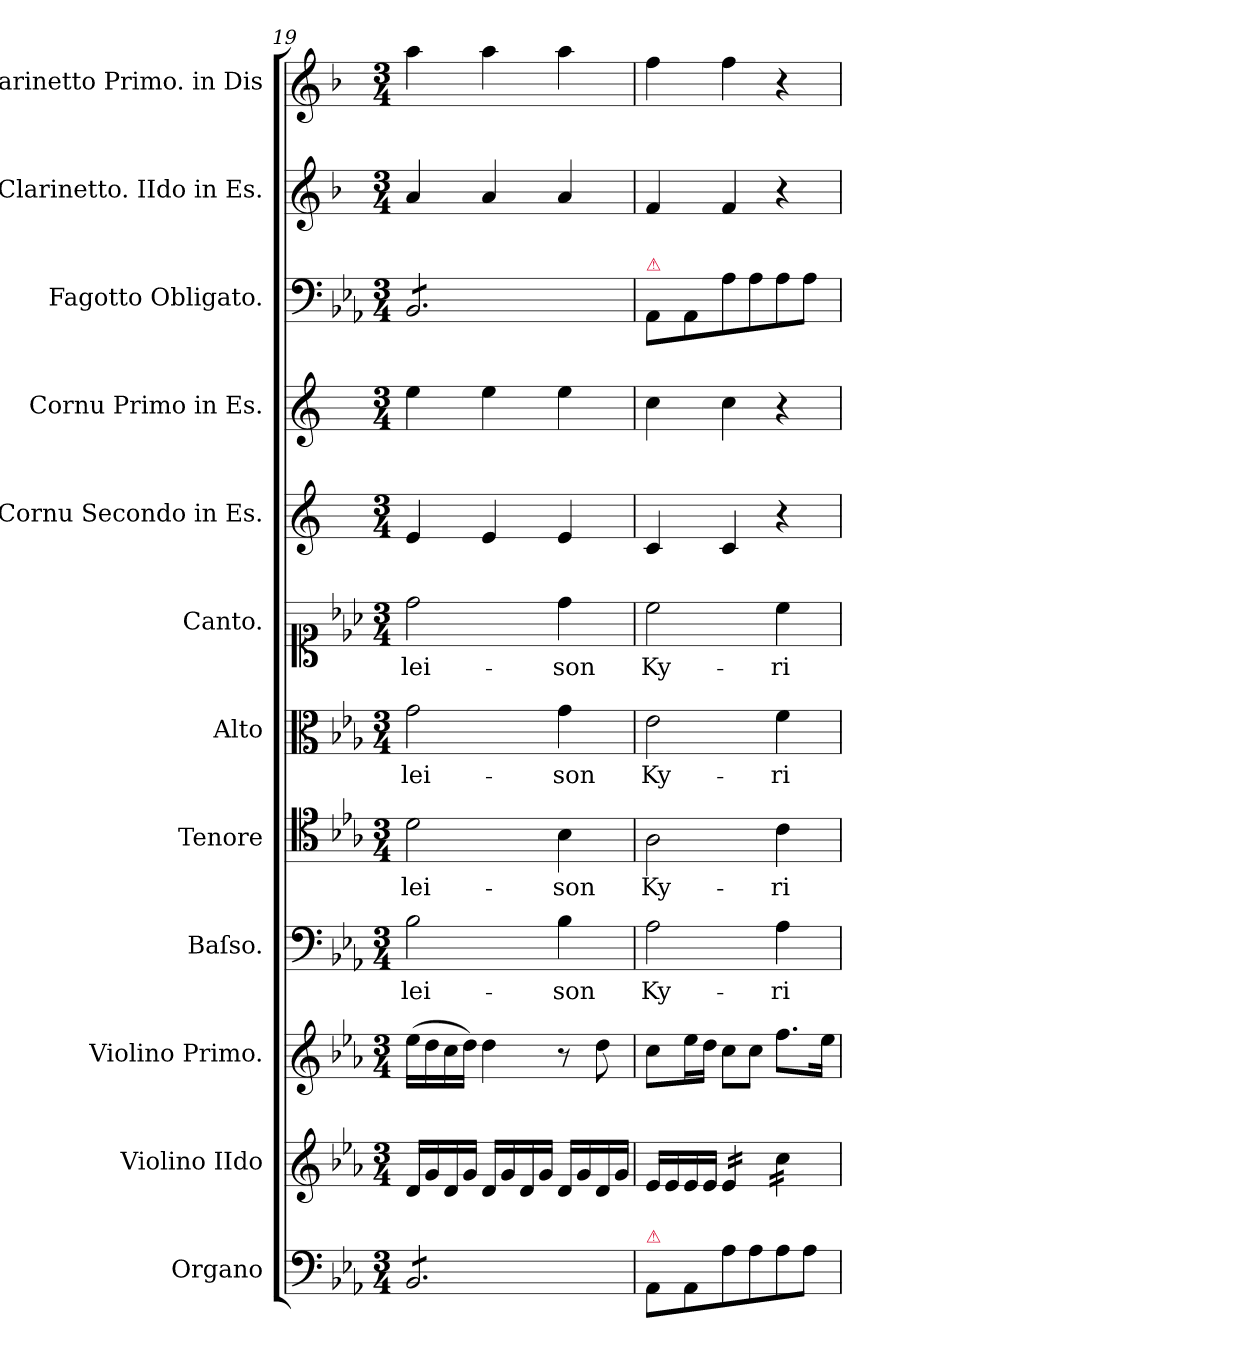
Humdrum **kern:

**kern	**kern	**kern	**kern	**text	**kern	**text	**kern	**text	**kern	**text	**kern	**kern	**kern	**kern	**kern
*part12	*part11	*part10	*part9	*part9	*part8	*part8	*part7	*part7	*part6	*part6	*part5	*part4	*part3	*part2	*part1
*staff12	*staff11	*staff10	*staff9	*staff9	*staff8	*staff8	*staff7	*staff7	*staff6	*staff6	*staff5	*staff4	*staff3	*staff2	*staff1
*I"Organo	*I"Violino IIdo	*I"Violino Primo.	*I"Baſso.	*	*I"Tenore	*	*I"Alto	*	*I"Canto.	*	*I"Cornu Secondo in Es.	*I"Cornu Primo in Es.	*I"Fagotto Obligato.	*I"Clarinetto. IIdo in Es.	*I"Clarinetto Primo. in Dis
*I'org	*I'vl II	*I'vl I	*I'B	*	*I'T	*	*I'A	*	*	*	*I'cor 2 in E♭	*I'cor 1 in E♭	*I'fag	*I'cl 2 in E♭	*I'cl 2 in E♭
*clefF4	*clefG2	*clefG2	*clefF4	*	*clefC4	*	*clefC3	*	*clefC1	*	*clefG2	*clefG2	*clefF4	*clefG2	*clefG2
*	*	*	*	*	*	*	*	*	*	*	*ITrd5c9	*ITrd5c9	*	*ITrd1c2	*ITrd1c2
*k[b-e-a-]	*k[b-e-a-]	*k[b-e-a-]	*k[b-e-a-]	*	*k[b-e-a-]	*	*k[b-e-a-]	*	*k[b-e-a-]	*	*k[b-e-a-]	*k[b-e-a-]	*k[b-e-a-]	*k[b-e-a-]	*k[b-e-a-]
*M3/4	*M3/4	*M3/4	*M3/4	*	*M3/4	*	*M3/4	*	*M3/4	*	*M3/4	*M3/4	*M3/4	*M3/4	*M3/4
=19	=19	=19	=19	=19	=19	=19	=19	=19	=19	=19	=19	=19	=19	=19	=19
*tremolo	*	*	*	*	*	*	*	*	*	*	*	*	*	*	*
*	*	*	*	*	*	*	*	*	*	*	*	*	*tremolo	*	*
8BB-/L	16d/LL	(16ee-\LL	2B-\	-lei-	2d\	-lei-	2g\	-lei-	2dd\	-lei-	4G/	4g\	8BB-/L	4g/	4gg\
.	16g/	16dd\	.	.	.	.	.	.	.	.	.	.	.	.	.
8BB-/	16d/	16cc\	.	.	.	.	.	.	.	.	.	.	8BB-/	.	.
.	16g/JJ	16dd\JJ)	.	.	.	.	.	.	.	.	.	.	.	.	.
8BB-/	16d/LL	4dd\	.	.	.	.	.	.	.	.	4G/	4g\	8BB-/	4g/	4gg\
.	16g/	.	.	.	.	.	.	.	.	.	.	.	.	.	.
8BB-/	16d/	.	.	.	.	.	.	.	.	.	.	.	8BB-/	.	.
.	16g/JJ	.	.	.	.	.	.	.	.	.	.	.	.	.	.
8BB-/	16d/LL	8r	4B-\	-son	4B-\	-son	4g\	-son	4dd\	-son	4G/	4g\	8BB-/	4g/	4gg\
.	16g/	.	.	.	.	.	.	.	.	.	.	.	.	.	.
8BB-/J	16d/	8dd\	.	.	.	.	.	.	.	.	.	.	8BB-/J	.	.
*	*	*	*	*	*	*	*	*	*	*	*	*	*Xtremolo	*	*
*Xtremolo	*	*	*	*	*	*	*	*	*	*	*	*	*	*	*
.	16g/JJ	.	.	.	.	.	.	.	.	.	.	.	.	.	.
=20	=20	=20	=20	=20	=20	=20	=20	=20	=20	=20	=20	=20	=20	=20	=20
!	!	!	!	!	!	!	!	!	!	!	!	!	!LO:TX:a:color=crimson:t=⚠	!	!
!LO:TX:a:color=crimson:t=⚠	!	!	!	!	!	!	!	!	!	!	!	!	!	!	!
8AA-/L	16e-/LL	8cc\L	2A-\	Ky-	2A-\	Ky-	2e-\	Ky-	2cc\	Ky-	4E-/	4e-\	8AA-/L	4e-/	4ee-\
.	16e-/	.	.	.	.	.	.	.	.	.	.	.	.	.	.
8AA-/	16e-/	16ee-\L	.	.	.	.	.	.	.	.	.	.	8AA-/	.	.
.	16e-/JJ	16dd\JJ	.	.	.	.	.	.	.	.	.	.	.	.	.
*	*tremolo	*	*	*	*	*	*	*	*	*	*	*	*	*	*
8A-\	16e-/LL	8cc\L	.	.	.	.	.	.	.	.	4E-/	4e-\	8A-\	4e-/	4ee-\
.	16e-/	.	.	.	.	.	.	.	.	.	.	.	.	.	.
8A-\	16e-/	8cc\J	.	.	.	.	.	.	.	.	.	.	8A-\	.	.
.	16e-/JJ	.	.	.	.	.	.	.	.	.	.	.	.	.	.
8A-\	16cc\LL	8.ff\L	4A-\	-ri-	4c\	-ri-	4f\	-ri-	4cc\	-ri-	4r	4r	8A-\	4r	4r
.	16cc\	.	.	.	.	.	.	.	.	.	.	.	.	.	.
8A-\J	16cc\	.	.	.	.	.	.	.	.	.	.	.	8A-\J	.	.
.	16cc\JJ	16ee-\Jk	.	.	.	.	.	.	.	.	.	.	.	.	.
*	*Xtremolo	*	*	*	*	*	*	*	*	*	*	*	*	*	*
=	=	=	=	=	=	=	=	=	=	=	=	=	=	=	=
*-	*-	*-	*-	*-	*-	*-	*-	*-	*-	*-	*-	*-	*-	*-	*-
